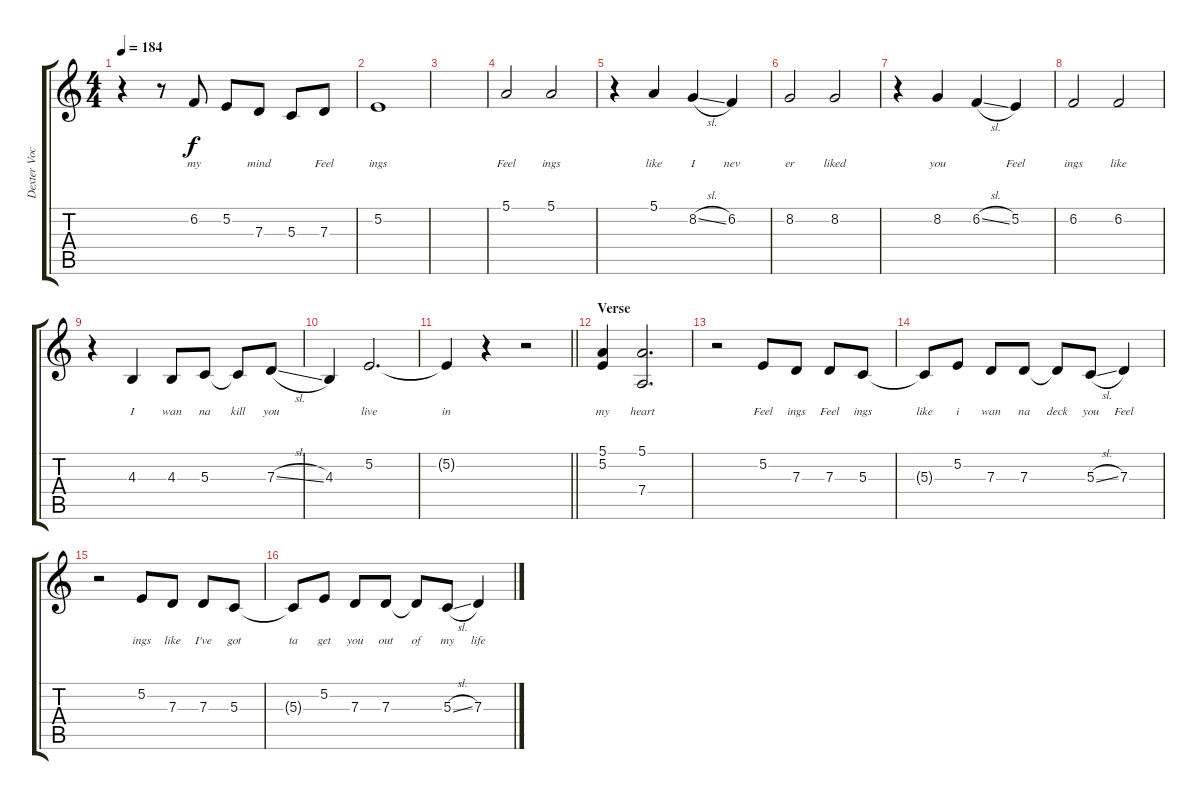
\track ("Dexter Vocals" "Dexter Voc") {instrument tenorsax}
\staff {score tabs}
\tuning (E4 B3 G3 D3 A2 E2) {hide}
\ts (4 4)
\tempo 184
\clef g2
\ks c
r.4{dy f} r.8 6.2.8{lyrics (0 "my") lyrics (1 "") lyrics (2 "") lyrics (3 "") lyrics (4 "")} 5.2.8{lyrics (0 "") lyrics (1 "") lyrics (2 "") lyrics (3 "") lyrics (4 "")} 7.3.8{lyrics (0 "mind") lyrics (1 "") lyrics (2 "") lyrics (3 "") lyrics (4 "")} 5.3.8{lyrics (0 "") lyrics (1 "") lyrics (2 "") lyrics (3 "") lyrics (4 "")} 7.3.8{lyrics (0 "Feel") lyrics (1 "") lyrics (2 "") lyrics (3 "") lyrics (4 "")} |
5.2.1{lyrics (0 "ings") lyrics (1 "") lyrics (2 "") lyrics (3 "") lyrics (4 "")} |
|
5.1.2{lyrics (0 "Feel") lyrics (1 "") lyrics (2 "") lyrics (3 "") lyrics (4 "")} 5.1.2{lyrics (0 "ings") lyrics (1 "") lyrics (2 "") lyrics (3 "") lyrics (4 "")} |
r.4 5.1.4{lyrics (0 "like") lyrics (1 "") lyrics (2 "") lyrics (3 "") lyrics (4 "")} 8.2{sl}.4{lyrics (0 "I") lyrics (1 "") lyrics (2 "") lyrics (3 "") lyrics (4 "")} 6.2.4{lyrics (0 "nev") lyrics (1 "") lyrics (2 "") lyrics (3 "") lyrics (4 "")} |
8.2.2{lyrics (0 "er") lyrics (1 "") lyrics (2 "") lyrics (3 "") lyrics (4 "")} 8.2.2{lyrics (0 "liked") lyrics (1 "") lyrics (2 "") lyrics (3 "") lyrics (4 "")} |
r.4 8.2.4{lyrics (0 "you") lyrics (1 "") lyrics (2 "") lyrics (3 "") lyrics (4 "")} 6.2{sl}.4{lyrics (0 "") lyrics (1 "") lyrics (2 "") lyrics (3 "") lyrics (4 "")} 5.2.4{lyrics (0 "Feel") lyrics (1 "") lyrics (2 "") lyrics (3 "") lyrics (4 "")} |
6.2.2{lyrics (0 "ings") lyrics (1 "") lyrics (2 "") lyrics (3 "") lyrics (4 "")} 6.2.2{lyrics (0 "like") lyrics (1 "") lyrics (2 "") lyrics (3 "") lyrics (4 "")} |
r.4 4.3.4{lyrics (0 "I") lyrics (1 "") lyrics (2 "") lyrics (3 "") lyrics (4 "")} 4.3.8{lyrics (0 "wan") lyrics (1 "") lyrics (2 "") lyrics (3 "") lyrics (4 "")} 5.3.8{lyrics (0 "na") lyrics (1 "") lyrics (2 "") lyrics (3 "") lyrics (4 "")} 5.3{t}.8{lyrics (0 "kill") lyrics (1 "") lyrics (2 "") lyrics (3 "") lyrics (4 "")} 7.3{sl}.8{lyrics (0 "you") lyrics (1 "") lyrics (2 "") lyrics (3 "") lyrics (4 "")} |
4.3.4{lyrics (0 "") lyrics (1 "") lyrics (2 "") lyrics (3 "") lyrics (4 "")} 5.2.2{d lyrics (0 "live") lyrics (1 "") lyrics (2 "") lyrics (3 "") lyrics (4 "")} |
\barLineRight lightlight
5.2{t}.4{lyrics (0 "in") lyrics (1 "") lyrics (2 "") lyrics (3 "") lyrics (4 "")} r.4 r.2 |
\section ("" "Verse")
(5.1 5.2).4{lyrics (0 "my") lyrics (1 "") lyrics (2 "") lyrics (3 "") lyrics (4 "")} (5.1 7.4).2{d lyrics (0 "heart") lyrics (1 "") lyrics (2 "") lyrics (3 "") lyrics (4 "")} |
r.2 5.2.8{lyrics (0 "Feel") lyrics (1 "") lyrics (2 "") lyrics (3 "") lyrics (4 "")} 7.3.8{lyrics (0 "ings") lyrics (1 "") lyrics (2 "") lyrics (3 "") lyrics (4 "")} 7.3.8{lyrics (0 "Feel") lyrics (1 "") lyrics (2 "") lyrics (3 "") lyrics (4 "")} 5.3.8{lyrics (0 "ings") lyrics (1 "") lyrics (2 "") lyrics (3 "") lyrics (4 "")} |
5.3{t}.8{lyrics (0 "like") lyrics (1 "") lyrics (2 "") lyrics (3 "") lyrics (4 "")} 5.2.8{lyrics (0 "i") lyrics (1 "") lyrics (2 "") lyrics (3 "") lyrics (4 "")} 7.3.8{lyrics (0 "wan") lyrics (1 "") lyrics (2 "") lyrics (3 "") lyrics (4 "")} 7.3.8{lyrics (0 "na") lyrics (1 "") lyrics (2 "") lyrics (3 "") lyrics (4 "")} 7.3{t}.8{lyrics (0 "deck") lyrics (1 "") lyrics (2 "") lyrics (3 "") lyrics (4 "")} 5.3{sl}.8{lyrics (0 "you") lyrics (1 "") lyrics (2 "") lyrics (3 "") lyrics (4 "")} 7.3.4{lyrics (0 "Feel") lyrics (1 "") lyrics (2 "") lyrics (3 "") lyrics (4 "")} |
r.2 5.2.8{lyrics (0 "ings") lyrics (1 "") lyrics (2 "") lyrics (3 "") lyrics (4 "")} 7.3.8{lyrics (0 "like") lyrics (1 "") lyrics (2 "") lyrics (3 "") lyrics (4 "")} 7.3.8{lyrics (0 "I've") lyrics (1 "") lyrics (2 "") lyrics (3 "") lyrics (4 "")} 5.3.8{lyrics (0 "got") lyrics (1 "") lyrics (2 "") lyrics (3 "") lyrics (4 "")} |
5.3{t}.8{lyrics (0 "ta") lyrics (1 "") lyrics (2 "") lyrics (3 "") lyrics (4 "")} 5.2.8{lyrics (0 "get") lyrics (1 "") lyrics (2 "") lyrics (3 "") lyrics (4 "")} 7.3.8{lyrics (0 "you") lyrics (1 "") lyrics (2 "") lyrics (3 "") lyrics (4 "")} 7.3.8{lyrics (0 "out") lyrics (1 "") lyrics (2 "") lyrics (3 "") lyrics (4 "")} 7.3{t}.8{lyrics (0 "of") lyrics (1 "") lyrics (2 "") lyrics (3 "") lyrics (4 "")} 5.3{sl}.8{lyrics (0 "my") lyrics (1 "") lyrics (2 "") lyrics (3 "") lyrics (4 "")} 7.3.4{lyrics (0 "life") lyrics (1 "") lyrics (2 "") lyrics (3 "") lyrics (4 "")}
